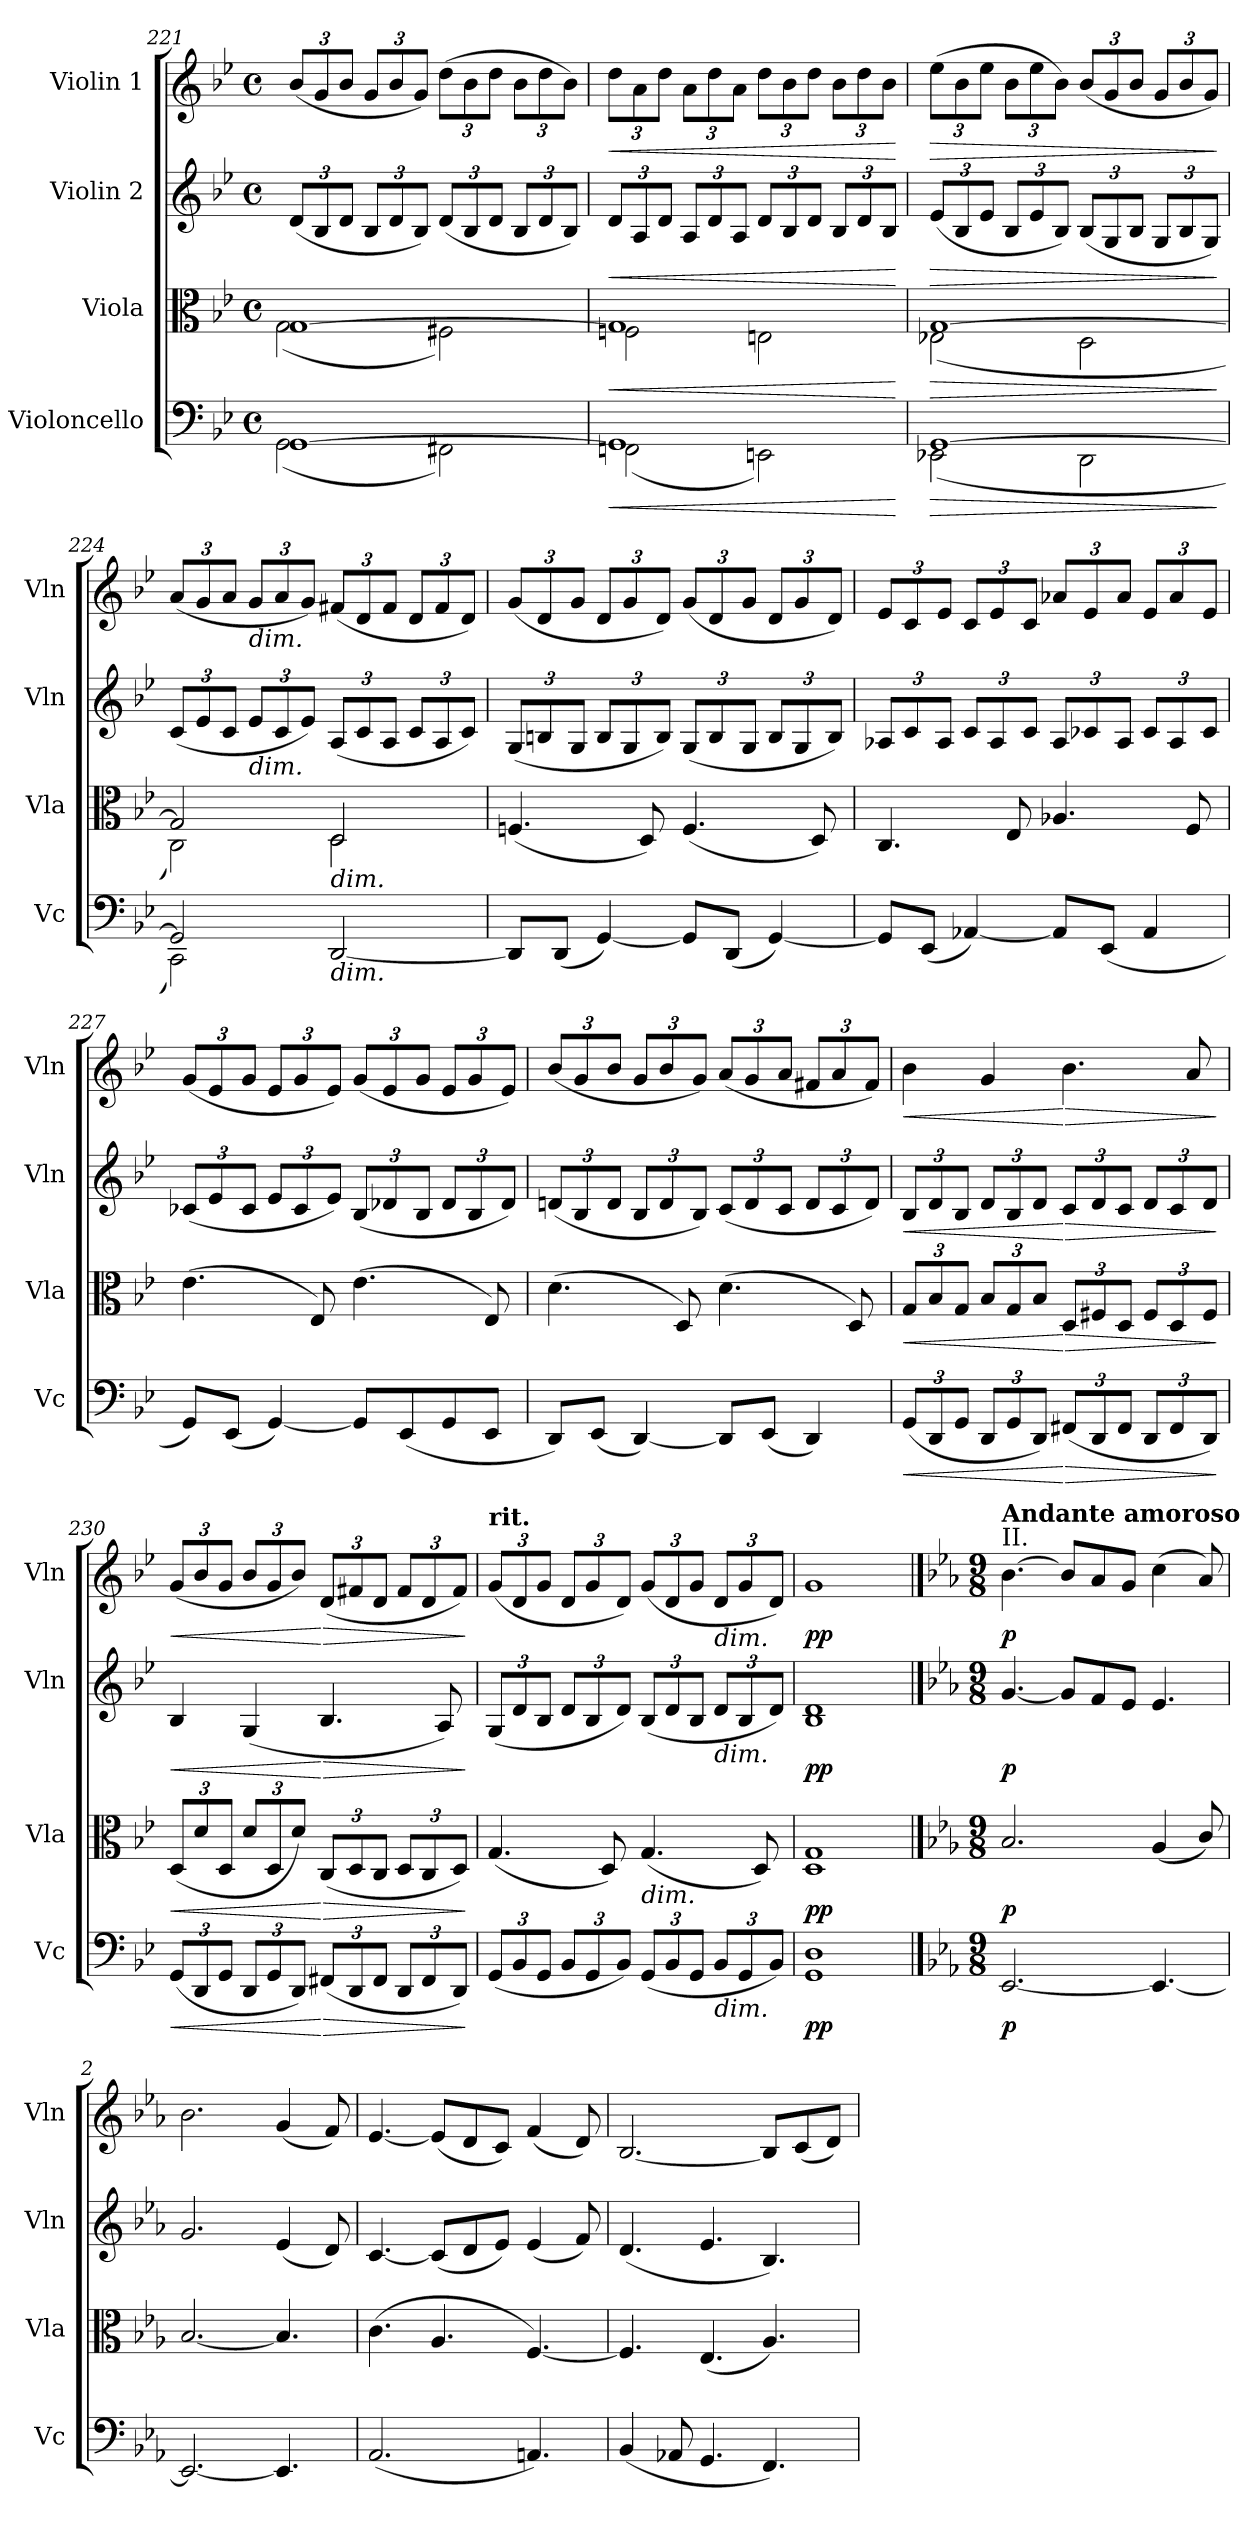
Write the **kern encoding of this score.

**kern	**dynam	**kern	**dynam	**kern	**dynam	**kern	**dynam
*part4	*part4	*part3	*part3	*part2	*part2	*part1	*part1
*staff4	*staff4	*staff3	*staff3	*staff2	*staff2	*staff1	*staff1
*I"Violoncello	*	*I"Viola	*	*I"Violin 2	*	*I"Violin 1	*
*I'Vc	*	*I'Vla	*	*I'Vln	*	*I'Vln	*
!!LO:LB:g=z
*clefF4	*	*clefC3	*	*clefG2	*	*clefG2	*
*k[b-e-]	*	*k[b-e-]	*	*k[b-e-]	*	*k[b-e-]	*
*M4/4	*	*M4/4	*	*M4/4	*	*M4/4	*
*met(c)	*	*met(c)	*	*met(c)	*	*met(c)	*
=221	=221	=221	=221	=221	=221	=221	=221
*^	*	*^	*	*	*	*	*
*	*	*	*	*	*	*Xbrackettup	*	*Xbrackettup	*
[1GG	(2GG\	.	[1G	(2G\	.	(12d/L	.	(12b-/L	.
.	.	.	.	.	.	12B-/	.	12g/	.
.	.	.	.	.	.	12d/J	.	12b-/J	.
.	.	.	.	.	.	12B-/L	.	12g/L	.
.	.	.	.	.	.	12d/	.	12b-/	.
.	.	.	.	.	.	12B-/J)	.	12g/J)	.
.	2FF#X\)	.	.	2F#X\)	.	(12d/L	.	(12dd\L	.
.	.	.	.	.	.	12B-/	.	12b-\	.
.	.	.	.	.	.	12d/J	.	12dd\J	.
.	.	.	.	.	.	12B-/L	.	12b-\L	.
.	.	.	.	.	.	12d/	.	12dd\	.
.	.	.	.	.	.	12B-/J)	.	12b-\J)	.
!!LO:LB:g=z
=222	=222	=222	=222	=222	=222	=222	=222	=222	=222
!	!	!LO:HP:b	!	!	!LO:HP:b	!	!LO:HP:b	!	!LO:HP:b
1GG]	(2FFn\	<	1G]	2Fn\	<	12d/L	<	12dd\L	<
.	.	.	.	.	.	12A/	.	12a\	.
.	.	.	.	.	.	12d/J	.	12dd\J	.
.	.	.	.	.	.	12A/L	.	12a\L	.
.	.	.	.	.	.	12d/	.	12dd\	.
.	.	.	.	.	.	12A/J	.	12a\J	.
.	2EEn\)	.	.	2En\	.	12d/L	.	12dd\L	.
.	.	.	.	.	.	12B-/	.	12b-\	.
.	.	.	.	.	.	12d/J	.	12dd\J	.
.	.	.	.	.	.	12B-/L	.	12b-\L	.
.	.	.	.	.	.	12d/	.	12dd\	.
.	.	.	.	.	.	12B-/J	.	12b-\J	.
*v	*v	*	*	*	*	*	*	*	*
*	*	*v	*v	*	*	*	*	*
.	[	.	[	.	[	.	[
=223	=223	=223	=223	=223	=223	=223	=223
!	!LO:HP:b	!	!LO:HP:b	!	!LO:HP:b	!	!LO:HP:b
*^	*	*^	*	*	*	*	*
[1GG	(2EE-X\	>	[1G	(2E-X\	>	(12e-/L	>	(12ee-\L	>
.	.	.	.	.	.	12B-/	.	12b-\	.
.	.	.	.	.	.	12e-/J	.	12ee-\J	.
.	.	.	.	.	.	12B-/L	.	12b-\L	.
.	.	.	.	.	.	12e-/	.	12ee-\	.
.	.	.	.	.	.	12B-/J)	.	12b-\J)	.
.	2DD\	.	.	2D\	.	(12B-/L	.	(12b-/L	.
.	.	.	.	.	.	12G/	.	12g/	.
.	.	.	.	.	.	12B-/J	.	12b-/J	.
.	.	.	.	.	.	12G/L	.	12g/L	.
.	.	.	.	.	.	12B-/	.	12b-/	.
.	.	.	.	.	.	12G/J)	.	12g/J)	.
*v	*v	*	*	*	*	*	*	*	*
*	*	*v	*v	*	*	*	*	*
.	]	.	]	.	]	.	]
=224	=224	=224	=224	=224	=224	=224	=224
*^	*	*^	*	*	*	*	*
2GG/]	2CC\)	.	2G/]	2C\)	.	(12c/L	.	(12a/L	.
.	.	.	.	.	.	12e-/	.	12g/	.
.	.	.	.	.	.	12c/J	.	12a/J	.
!	!	!	!	!	!	!	!	!LO:TX:b:i:t=dim.	!
!	!	!	!	!	!	!LO:TX:b:i:t=dim.	!	!	!
.	.	.	.	.	.	12e-/L	.	12g/L	.
.	.	.	.	.	.	12c/	.	12a/	.
.	.	.	.	.	.	12e-/J)	.	12g/J)	.
!	!	!	!LO:TX:b:i:t=dim.	!	!	!	!	!	!
!LO:TX:b:i:t=dim.	!	!	!	!	!	!	!	!	!
[<2DD/	2ryy	.	2D/	2D\	.	(12A/L	.	(12f#X/L	.
.	.	.	.	.	.	12c/	.	12d/	.
.	.	.	.	.	.	12A/J	.	12f#/J	.
.	.	.	.	.	.	12c/L	.	12d/L	.
.	.	.	.	.	.	12A/	.	12f#/	.
.	.	.	.	.	.	12c/J)	.	12d/J)	.
*v	*v	*	*	*	*	*	*	*	*
*	*	*v	*v	*	*	*	*	*
!!LO:LB:g=z
=225	=225	=225	=225	=225	=225	=225	=225
8DD/L]	.	(4.Fn/	.	(12G/L	.	(12g/L	.
.	.	.	.	12Bn/	.	12d/	.
(8DD/J	.	.	.	.	.	.	.
.	.	.	.	12G/J	.	12g/J	.
[<4GG/)	.	.	.	12B/L	.	12d/L	.
.	.	.	.	12G/	.	12g/	.
.	.	8D/)	.	.	.	.	.
.	.	.	.	12B/J)	.	12d/J)	.
8GG/L]	.	(4.F/	.	(12G/L	.	(12g/L	.
.	.	.	.	12B/	.	12d/	.
(8DD/J	.	.	.	.	.	.	.
.	.	.	.	12G/J	.	12g/J	.
[<4GG/)	.	.	.	12B/L	.	12d/L	.
.	.	.	.	12G/	.	12g/	.
.	.	8D/)	.	.	.	.	.
.	.	.	.	12B/J)	.	12d/J)	.
!!LO:LB:g=z
=226	=226	=226	=226	=226	=226	=226	=226
8GG/L]	.	4.C/	.	12A-X/L	.	12e-/L	.
.	.	.	.	12c/	.	12c/	.
(8EE-/J	.	.	.	.	.	.	.
.	.	.	.	12A-/J	.	12e-/J	.
[<4AA-X/)	.	.	.	12c/L	.	12c/L	.
.	.	.	.	12A-/	.	12e-/	.
.	.	8E-/	.	.	.	.	.
.	.	.	.	12c/J	.	12c/J	.
8AA-/L]	.	4.A-X/	.	12A-/L	.	12a-X/L	.
.	.	.	.	12c-X/	.	12e-/	.
(8EE-/J	.	.	.	.	.	.	.
.	.	.	.	12A-/J	.	12a-/J	.
4AA-/	.	.	.	12c-/L	.	12e-/L	.
.	.	.	.	12A-/	.	12a-/	.
.	.	8F/	.	.	.	.	.
.	.	.	.	12c-/J	.	12e-/J	.
=227	=227	=227	=227	=227	=227	=227	=227
8GG/L)	.	(4.e-\	.	(12c-X/L	.	(12g/L	.
.	.	.	.	12e-/	.	12e-/	.
(8EE-/J	.	.	.	.	.	.	.
.	.	.	.	12c-/J	.	12g/J	.
[<4GG/)	.	.	.	12e-/L	.	12e-/L	.
.	.	.	.	12c-/	.	12g/	.
.	.	8E-/)	.	.	.	.	.
.	.	.	.	12e-/J)	.	12e-/J)	.
8GG/L]	.	(4.e-\	.	(12B-/L	.	(12g/L	.
.	.	.	.	12d-X/	.	12e-/	.
(8EE-/	.	.	.	.	.	.	.
.	.	.	.	12B-/J	.	12g/J	.
8GG/	.	.	.	12d-/L	.	12e-/L	.
.	.	.	.	12B-/	.	12g/	.
8EE-/J	.	8E-/)	.	.	.	.	.
.	.	.	.	12d-/J)	.	12e-/J)	.
=228	=228	=228	=228	=228	=228	=228	=228
8DD/L)	.	(4.d\	.	(12dn/L	.	(12b-/L	.
.	.	.	.	12B-/	.	12g/	.
(8EE-/J	.	.	.	.	.	.	.
.	.	.	.	12d/J	.	12b-/J	.
[<4DD/)	.	.	.	12B-/L	.	12g/L	.
.	.	.	.	12d/	.	12b-/	.
.	.	8D/)	.	.	.	.	.
.	.	.	.	12B-/J)	.	12g/J)	.
8DD/L]	.	(4.d\	.	(12c/L	.	(12a/L	.
.	.	.	.	12d/	.	12g/	.
(8EE-/J	.	.	.	.	.	.	.
.	.	.	.	12c/J	.	12a/J	.
4DD/)	.	.	.	12d/L	.	12f#X/L	.
.	.	.	.	12c/	.	12a/	.
.	.	8D/)	.	.	.	.	.
.	.	.	.	12d/J)	.	12f#/J)	.
!!LO:PB:g=z
=229	=229	=229	=229	=229	=229	=229	=229
*Xbrackettup	*	*	*	*	*	*	*
!	!LO:HP:b	!	!	!	!	!	!
*	*	*Xbrackettup	*	*	*	*	*
!	!	!	!LO:HP:b	!	!LO:HP:b	!	!LO:HP:b
(12GG/L	<	12G/L	<	12B-/L	<	4b-\	<
12DD/	.	12B-/	.	12d/	.	.	.
12GG/J	.	12G/J	.	12B-/J	.	.	.
12DD/L	.	12B-/L	.	12d/L	.	4g/	.
12GG/	.	12G/	.	12B-/	.	.	.
12DD/J)	.	12B-/J	.	12d/J	.	.	.
!	!LO:HP:n=1:b	!	!LO:HP:n=1:b	!	!LO:HP:n=1:b	!	!LO:HP:n=1:b
(12FF#X/L	[ >	12D/L	[ >	12c/L	[ >	4.b-\	[ >
12DD/	.	12F#X/	.	12d/	.	.	.
12FF#/J	.	12D/J	.	12c/J	.	.	.
12DD/L	.	12F#/L	.	12d/L	.	.	.
12FF#/	.	12D/	.	12c/	.	.	.
.	.	.	.	.	.	8a/	.
12DD/J)	.	12F#/J	.	12d/J	.	.	.
.	]	.	]	.	]	.	]
=230	=230	=230	=230	=230	=230	=230	=230
!	!LO:HP:b	!	!LO:HP:b	!	!LO:HP:b	!	!LO:HP:b
(12GG/L	<	(12D/L	<	4B-/	<	(12g/L	<
12DD/	.	12d/	.	.	.	12b-/	.
12GG/J	.	12D/J	.	.	.	12g/J	.
12DD/L	.	12d/L	.	(4G/	.	12b-/L	.
12GG/	.	12D/	.	.	.	12g/	.
12DD/J)	.	12d/J)	.	.	.	12b-/J)	.
!	!LO:HP:n=1:b	!	!LO:HP:n=1:b	!	!LO:HP:n=1:b	!	!LO:HP:n=1:b
(12FF#X/L	[ >	(12C/L	[ >	4.B-/	[ >	(12d/L	[ >
12DD/	.	12D/	.	.	.	12f#X/	.
12FF#/J	.	12C/J	.	.	.	12d/J	.
12DD/L	.	12D/L	.	.	.	12f#/L	.
12FF#/	.	12C/	.	.	.	12d/	.
.	.	.	.	8A/)	.	.	.
12DD/J)	.	12D/J)	.	.	.	12f#/J)	.
.	]	.	]	.	]	.	]
=231	=231	=231	=231	=231	=231	=231	=231
!	!	!	!	!	!	!LO:TX:a:B:t=rit.	!
(12GG/L	.	(4.G/	.	(12G/L	.	(12g/L	.
12BB-/	.	.	.	12d/	.	12d/	.
12GG/J	.	.	.	12B-/J	.	12g/J	.
12BB-/L	.	.	.	12d/L	.	12d/L	.
12GG/	.	.	.	12B-/	.	12g/	.
.	.	8D/)	.	.	.	.	.
12BB-/J)	.	.	.	12d/J)	.	12d/J)	.
!	!	!LO:TX:b:i:t=dim.	!	!	!	!	!
(12GG/L	.	(4.G/	.	(12B-/L	.	(12g/L	.
12BB-/	.	.	.	12d/	.	12d/	.
12GG/J	.	.	.	12B-/J	.	12g/J	.
!	!	!	!	!	!	!LO:TX:b:i:t=dim.	!
!	!	!	!	!LO:TX:b:i:t=dim.	!	!	!
!LO:TX:b:i:t=dim.	!	!	!	!	!	!	!
12BB-/L	.	.	.	12d/L	.	12d/L	.
12GG/	.	.	.	12B-/	.	12g/	.
.	.	8D/)	.	.	.	.	.
12BB-/J)	.	.	.	12d/J)	.	12d/J)	.
=232	=232	=232	=232	=232	=232	=232	=232
!	!LO:DY:b	!	!LO:DY:b	!	!LO:DY:b	!	!LO:DY:b
1GG 1D	pp	1D 1G	pp	1B- 1d	pp	1g	pp
!!LO:PB:g=z
==1	==1	==1	==1	==1	==1	==1	==1
*k[b-e-a-]	*	*k[b-e-a-]	*	*k[b-e-a-]	*	*k[b-e-a-]	*
*M9/8	*	*M9/8	*	*M9/8	*	*M9/8	*
!	!	!	!	!	!	!LO:TX:a:t=II.	!
!	!	!	!	!	!	!LO:TX:a:B:t=Andante amoroso	!
!	!LO:DY:b	!	!LO:DY:b	!	!LO:DY:b	!	!LO:DY:b
[2.EE-/	p	2.B-/	p	[4.g/	p	[4.b-\	p
.	.	.	.	8g/L]	.	8b-/L]	.
.	.	.	.	8f/	.	8a-/	.
.	.	.	.	8e-/J	.	8g/J	.
4.EE-/_	.	(4A-/	.	4.e-/	.	(4cc\	.
.	.	8c/)	.	.	.	8a-/)	.
=2	=2	=2	=2	=2	=2	=2	=2
2.EE-/_	.	[2.B-/	.	2.g/	.	2.b-\	.
4.EE-/]	.	4.B-/]	.	(4e-/	.	(4g/	.
.	.	.	.	8d/)	.	8f/)	.
=3	=3	=3	=3	=3	=3	=3	=3
(2.AA-/	.	(4.c\	.	[<4.c/	.	[<4.e-/	.
.	.	4.A-/	.	(8c/L]	.	(8e-/L]	.
.	.	.	.	8d/	.	8d/	.
.	.	.	.	8e-/J)	.	8c/J)	.
4.AAn/)	.	[<4.F/)	.	(4e-/	.	(4f/	.
.	.	.	.	8f/)	.	8d/)	.
=4	=4	=4	=4	=4	=4	=4	=4
(<4BB-/	.	4.F/]	.	(4.d/	.	[<2.B-/	.
8AA-X/	.	.	.	.	.	.	.
4.GG/	.	(4.E-/	.	4.e-/	.	.	.
4.FF/)	.	4.A-/)	.	4.B-/)	.	8B-/L]	.
.	.	.	.	.	.	(8c/	.
.	.	.	.	.	.	8d/J)	.
=	=	=	=	=	=	=	=
*-	*-	*-	*-	*-	*-	*-	*-
